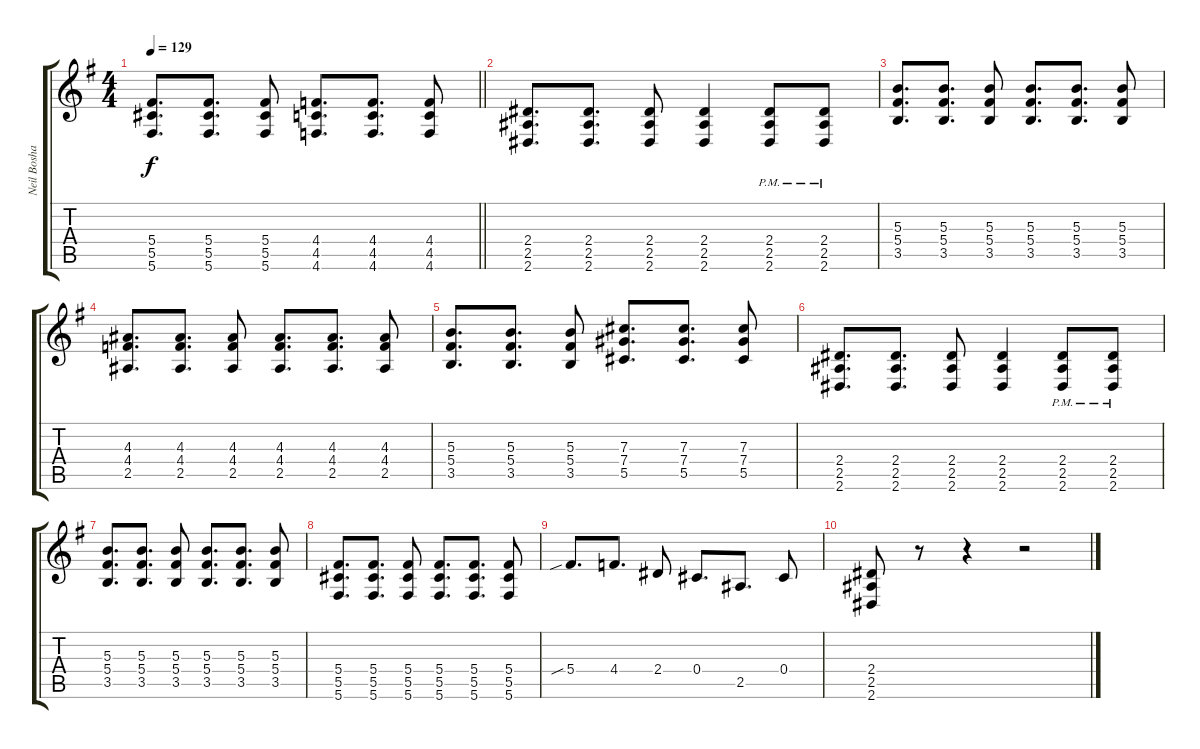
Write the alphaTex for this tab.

\track ("Neil Boshart" "Neil Bosha") {instrument overdrivenguitar}
\staff {score tabs}
\tuning (Eb4 Bb3 Gb3 Db3 Ab2 Db2) {hide}
\ts (4 4)
\tempo 129
\clef g2
\barLineRight lightlight
\ks g
(5.4 5.5 5.6).8{d dy f} (5.4 5.5 5.6).8{d} (5.4 5.5 5.6).8 (4.4 4.5 4.6).8{d} (4.4 4.5 4.6).8{d} (4.4 4.5 4.6).8 |
(2.4 2.5 2.6).8{d} (2.4 2.5 2.6).8{d} (2.4 2.5 2.6).8 (2.4 2.5 2.6).4 (2.4{pm} 2.5{pm} 2.6{pm}).8 (2.4{pm} 2.5{pm} 2.6{pm}).8 |
(5.3 5.4 3.5).8{d} (5.3 5.4 3.5).8{d} (5.3 5.4 3.5).8 (5.3 5.4 3.5).8{d} (5.3 5.4 3.5).8{d} (5.3 5.4 3.5).8 |
(4.3 4.4 2.5).8{d} (4.3 4.4 2.5).8{d} (4.3 4.4 2.5).8 (4.3 4.4 2.5).8{d} (4.3 4.4 2.5).8{d} (4.3 4.4 2.5).8 |
(5.3 5.4 3.5).8{d} (5.3 5.4 3.5).8{d} (5.3 5.4 3.5).8 (7.3 7.4 5.5).8{d} (7.3 7.4 5.5).8{d} (7.3 7.4 5.5).8 |
(2.4 2.5 2.6).8{d} (2.4 2.5 2.6).8{d} (2.4 2.5 2.6).8 (2.4 2.5 2.6).4 (2.4{pm} 2.5{pm} 2.6{pm}).8 (2.4{pm} 2.5{pm} 2.6{pm}).8 |
(5.3 5.4 3.5).8{d} (5.3 5.4 3.5).8{d} (5.3 5.4 3.5).8 (5.3 5.4 3.5).8{d} (5.3 5.4 3.5).8{d} (5.3 5.4 3.5).8 |
(5.4 5.5 5.6).8{d} (5.4 5.5 5.6).8{d} (5.4 5.5 5.6).8 (5.4 5.5 5.6).8{d} (5.4 5.5 5.6).8{d} (5.4 5.5 5.6).8 |
5.4{sib}.8{d} 4.4.8{d} 2.4.8 0.4.8{d} 2.5.8{d} 0.4.8 |
(2.4 2.5 2.6).8 r.8 r.4 r.2
